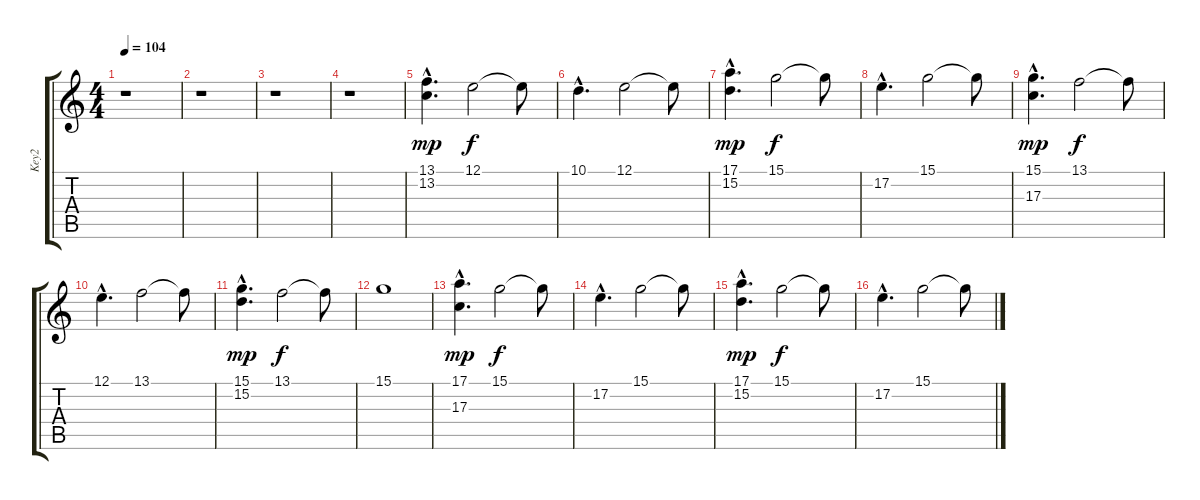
\track ("Key2" "Key2") {instrument choiraahs}
\staff {score tabs}
\tuning (E4 B3 G3 D3 A2 E2) {hide}
\ts (4 4)
\tempo 104
\clef g2
\ks c
r.1{dy f} |
r.1 |
r.1 |
r.1 |
(13.1{hac} 13.2).4{d dy mp} 12.1.2{dy f} 12.1{t}.8 |
10.1{hac}.4{d} 12.1.2 12.1{t}.8 |
(17.1{hac} 15.2).4{d dy mp} 15.1.2{dy f} 15.1{t}.8 |
17.2{hac}.4{d} 15.1.2 15.1{t}.8 |
(15.1{hac} 17.3).4{d dy mp} 13.1.2{dy f} 13.1{t}.8 |
12.1{hac}.4{d} 13.1.2 13.1{t}.8 |
(15.1{hac} 15.2).4{d dy mp} 13.1.2{dy f} 13.1{t}.8 |
15.1.1 |
(17.1{hac} 17.3).4{d dy mp} 15.1.2{dy f} 15.1{t}.8 |
17.2{hac}.4{d} 15.1.2 15.1{t}.8 |
(17.1{hac} 15.2).4{d dy mp} 15.1.2{dy f} 15.1{t}.8 |
17.2{hac}.4{d} 15.1.2 15.1{t}.8
